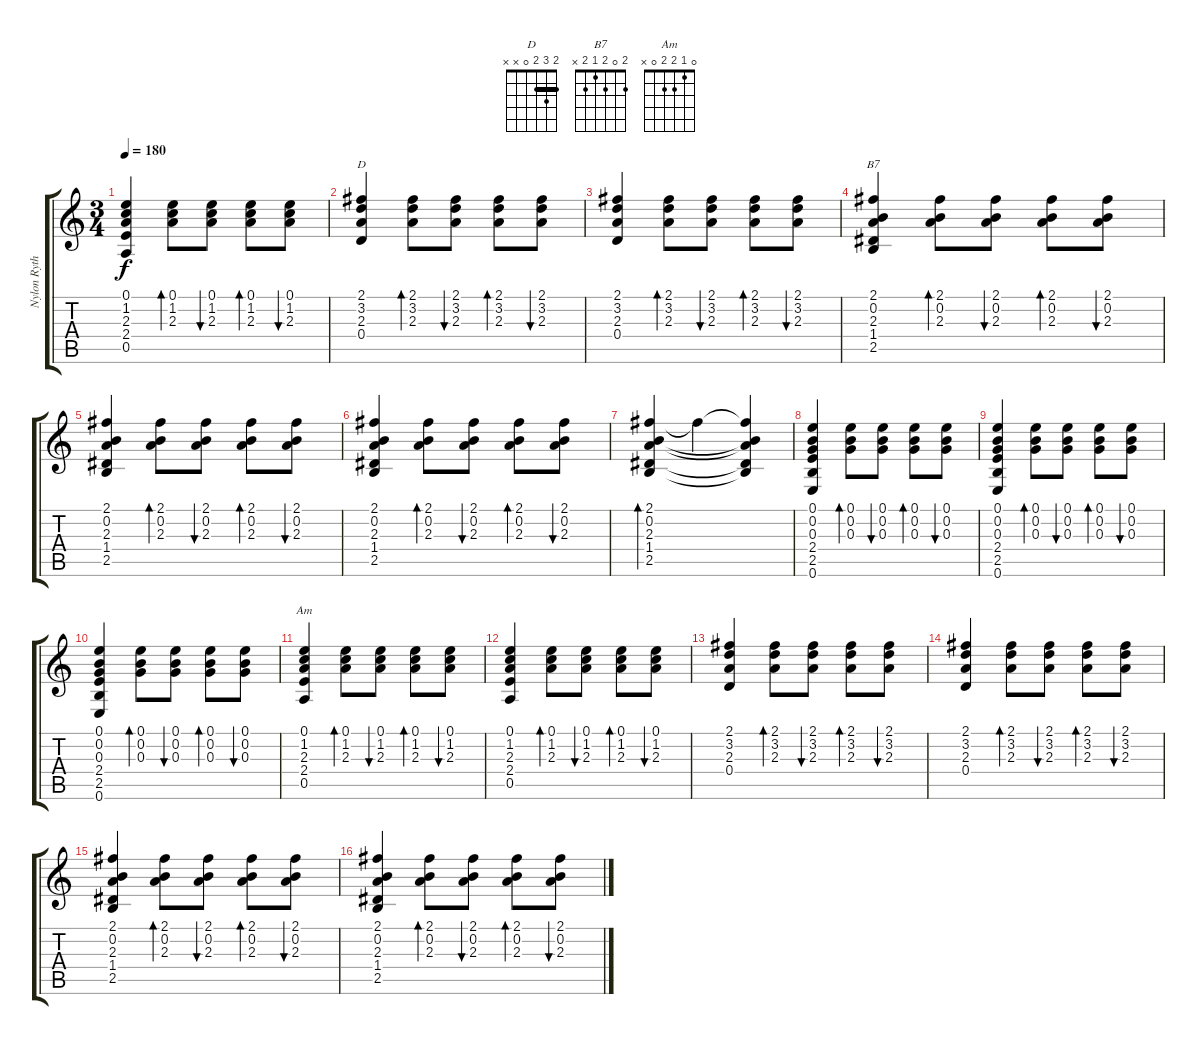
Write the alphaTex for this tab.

\track ("Nylon Rythm" "Nylon Ryth") {instrument acousticguitarnylon}
\staff {score tabs}
\tuning (E4 B3 G3 D3 A2 E2) {hide}
\chord ("D" 2 3 2 0 x x) {barre 2}
\chord ("B7" 2 0 2 1 2 x)
\chord ("Am" 0 1 2 2 0 x)
\ts (3 4)
\tempo 180
\clef g2
\ks c
(0.1 1.2 2.3 2.4 0.5).4{dy f} (0.1 1.2 2.3).8{bd 240} (0.1 1.2 2.3).8{bu 240} (0.1 1.2 2.3).8{bd 240} (0.1 1.2 2.3).8{bu 240} |
(2.1 3.2 2.3 0.4).4{ch "D"} (2.1 3.2 2.3).8{bd 240} (2.1 3.2 2.3).8{bu 240} (2.1 3.2 2.3).8{bd 240} (2.1 3.2 2.3).8{bu 240} |
(2.1 3.2 2.3 0.4).4 (2.1 3.2 2.3).8{bd 240} (2.1 3.2 2.3).8{bu 240} (2.1 3.2 2.3).8{bd 240} (2.1 3.2 2.3).8{bu 240} |
(2.1 0.2 2.3 1.4 2.5).4{ch "B7"} (2.1 0.2 2.3).8{bd 240} (2.1 0.2 2.3).8{bu 240} (2.1 0.2 2.3).8{bd 240} (2.1 0.2 2.3).8{bu 240} |
(2.1 0.2 2.3 1.4 2.5).4 (2.1 0.2 2.3).8{bd 240} (2.1 0.2 2.3).8{bu 240} (2.1 0.2 2.3).8{bd 240} (2.1 0.2 2.3).8{bu 240} |
(2.1 0.2 2.3 1.4 2.5).4 (2.1 0.2 2.3).8{bd 240} (2.1 0.2 2.3).8{bu 240} (2.1 0.2 2.3).8{bd 240} (2.1 0.2 2.3).8{bu 240} |
(2.1 0.2 2.3 1.4 2.5).4{bd 480} 2.1{t}.4 (2.1{t} 0.2{t} 2.3{t} 1.4{t} 2.5{t}).4 |
(0.1 0.2 0.3 2.4 2.5 0.6).4 (0.1 0.2 0.3).8{bd 240} (0.1 0.2 0.3).8{bu 240} (0.1 0.2 0.3).8{bd 240} (0.1 0.2 0.3).8{bu 240} |
(0.1 0.2 0.3 2.4 2.5 0.6).4 (0.1 0.2 0.3).8{bd 240} (0.1 0.2 0.3).8{bu 240} (0.1 0.2 0.3).8{bd 240} (0.1 0.2 0.3).8{bu 240} |
(0.1 0.2 0.3 2.4 2.5 0.6).4 (0.1 0.2 0.3).8{bd 240} (0.1 0.2 0.3).8{bu 240} (0.1 0.2 0.3).8{bd 240} (0.1 0.2 0.3).8{bu 240} |
(0.1 1.2 2.3 2.4 0.5).4{ch "Am"} (0.1 1.2 2.3).8{bd 240} (0.1 1.2 2.3).8{bu 240} (0.1 1.2 2.3).8{bd 240} (0.1 1.2 2.3).8{bu 240} |
(0.1 1.2 2.3 2.4 0.5).4 (0.1 1.2 2.3).8{bd 240} (0.1 1.2 2.3).8{bu 240} (0.1 1.2 2.3).8{bd 240} (0.1 1.2 2.3).8{bu 240} |
(2.1 3.2 2.3 0.4).4 (2.1 3.2 2.3).8{bd 240} (2.1 3.2 2.3).8{bu 240} (2.1 3.2 2.3).8{bd 240} (2.1 3.2 2.3).8{bu 240} |
(2.1 3.2 2.3 0.4).4 (2.1 3.2 2.3).8{bd 240} (2.1 3.2 2.3).8{bu 240} (2.1 3.2 2.3).8{bd 240} (2.1 3.2 2.3).8{bu 240} |
(2.1 0.2 2.3 1.4 2.5).4 (2.1 0.2 2.3).8{bd 240} (2.1 0.2 2.3).8{bu 240} (2.1 0.2 2.3).8{bd 240} (2.1 0.2 2.3).8{bu 240} |
(2.1 0.2 2.3 1.4 2.5).4 (2.1 0.2 2.3).8{bd 240} (2.1 0.2 2.3).8{bu 240} (2.1 0.2 2.3).8{bd 240} (2.1 0.2 2.3).8{bu 240}
